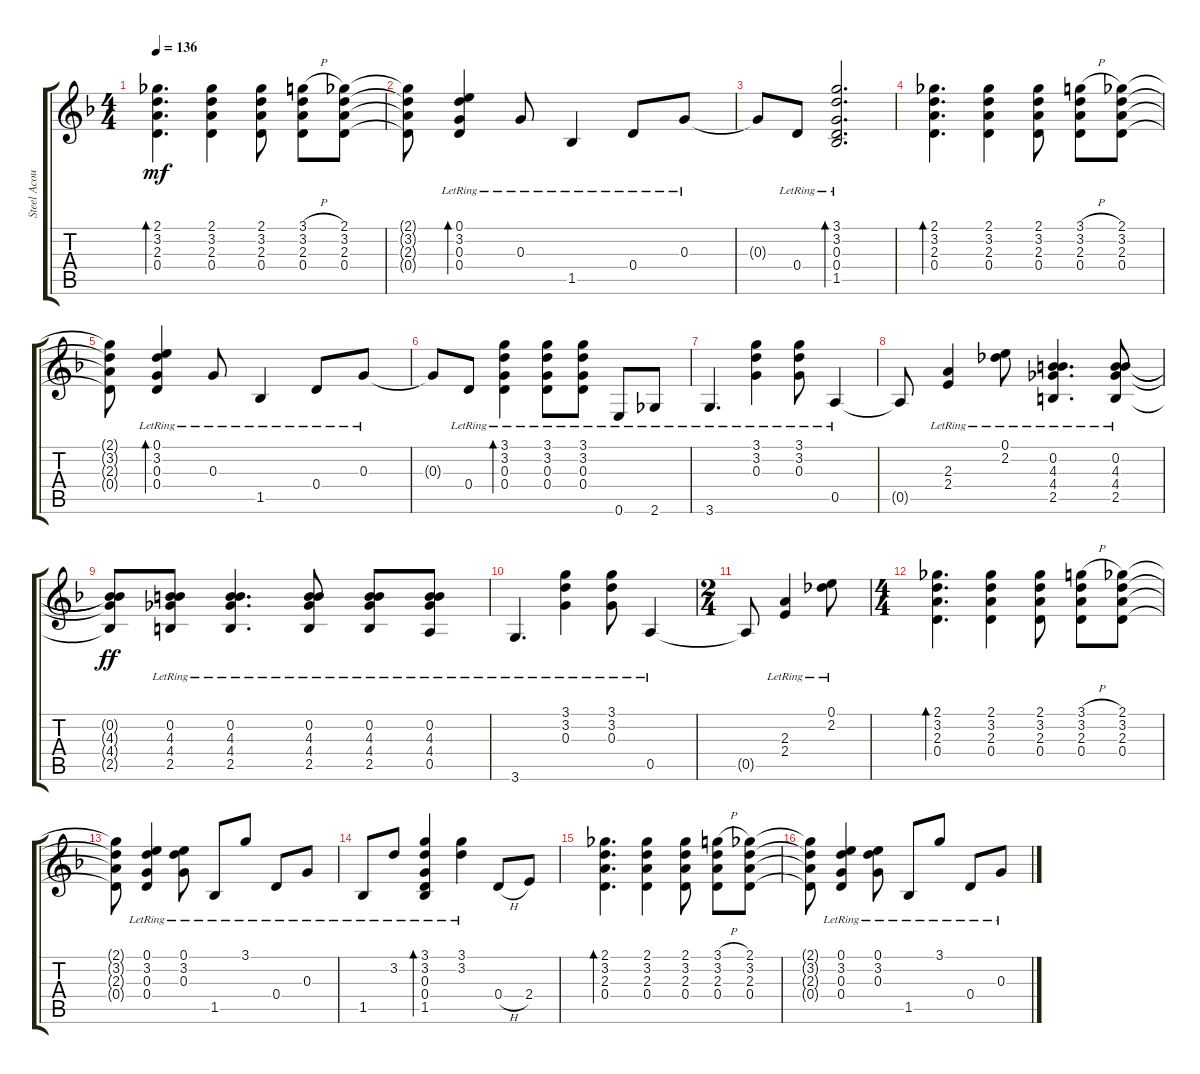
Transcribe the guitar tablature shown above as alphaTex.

\track ("Steel Acoustic II" "Steel Acou") {instrument acousticguitarsteel}
\staff {score tabs}
\tuning (E4 B3 G3 D3 A2 E2) {hide}
\ts (4 4)
\tempo 136
\clef g2
\ks f
(2.1 3.2 2.3 0.4).4{d bd 30 dy mf instrument acousticguitarsteel} (2.1 3.2 2.3 0.4).4 (2.1 3.2 2.3 0.4).8 (3.1{h} 3.2 2.3 0.4).8 (2.1 3.2 2.3 0.4).8 |
(2.1{t} 3.2{t} 2.3{t} 0.4{t}).8 (0.1{lr} 3.2{lr} 0.3{lr} 0.4{lr}).4{bd 30} 0.3{lr}.8 1.5{lr}.4 0.4{lr}.8 0.3{lr}.8 |
0.3{t}.8 0.4{lr}.8 (3.1{lr} 3.2{lr} 0.3{lr} 0.4{lr} 1.5{lr}).2{d bd 30} |
(2.1 3.2 2.3 0.4).4{d bd 30} (2.1 3.2 2.3 0.4).4 (2.1 3.2 2.3 0.4).8 (3.1{h} 3.2 2.3 0.4).8 (2.1 3.2 2.3 0.4).8 |
(2.1{t} 3.2{t} 2.3{t} 0.4{t}).8 (0.1{lr} 3.2{lr} 0.3{lr} 0.4{lr}).4{bd 30} 0.3{lr}.8 1.5{lr}.4 0.4{lr}.8 0.3{lr}.8 |
0.3{t}.8 0.4{lr}.8 (3.1{lr} 3.2{lr} 0.3{lr} 0.4{lr}).4{bd 30} (3.1{lr} 3.2{lr} 0.3{lr} 0.4{lr}).8 (3.1{lr} 3.2{lr} 0.3{lr} 0.4{lr}).8 0.6{lr}.8 2.6{lr}.8 |
3.6{lr}.4{d} (3.1{lr} 3.2{lr} 0.3{lr}).4 (3.1{lr} 3.2{lr} 0.3{lr}).8 0.5{lr}.4 |
0.5{t}.8 (2.3{lr} 2.4{lr}).4 (0.1{lr} 2.2{lr}).8 (0.2{lr} 4.3{lr} 4.4{lr} 2.5{lr}).4{d} (0.2{lr} 4.3{lr} 4.4{lr} 2.5{lr}).8 |
(0.2{t} 4.3{t} 4.4{t} 2.5{t}).8{dy ff} (0.2{lr} 4.3{lr} 4.4{lr} 2.5{lr}).8 (0.2{lr} 4.3{lr} 4.4{lr} 2.5{lr}).4{d} (0.2{lr} 4.3{lr} 4.4{lr} 2.5{lr}).8 (0.2{lr} 4.3{lr} 4.4{lr} 2.5{lr}).8 (0.2{lr} 4.3{lr} 4.4{lr} 0.5{lr}).8 |
3.6{lr}.4{d} (3.1{lr} 3.2{lr} 0.3{lr}).4 (3.1{lr} 3.2{lr} 0.3{lr}).8 0.5{lr}.4 |
\ts (2 4)
0.5{t}.8 (2.3{lr} 2.4{lr}).4 (0.1{lr} 2.2{lr}).8 |
\ts (4 4)
(2.1 3.2 2.3 0.4).4{d bd 30} (2.1 3.2 2.3 0.4).4 (2.1 3.2 2.3 0.4).8 (3.1{h} 3.2 2.3 0.4).8 (2.1 3.2 2.3 0.4).8 |
(2.1{t} 3.2{t} 2.3{t} 0.4{t}).8 (0.1{lr} 3.2{lr} 0.3{lr} 0.4{lr}).4 (0.1{lr} 3.2{lr} 0.3{lr}).8 1.5{lr}.8 3.1{lr}.8 0.4{lr}.8 0.3{lr}.8 |
1.5{lr}.8 3.2{lr}.8 (3.1{lr} 3.2{lr} 0.3{lr} 0.4{lr} 1.5{lr}).4{bd 30} (3.1{lr} 3.2{lr}).4 0.4{h}.8 2.4.8 |
(2.1 3.2 2.3 0.4).4{d bd 30} (2.1 3.2 2.3 0.4).4 (2.1 3.2 2.3 0.4).8 (3.1{h} 3.2 2.3 0.4).8 (2.1 3.2 2.3 0.4).8 |
(2.1{t} 3.2{t} 2.3{t} 0.4{t}).8 (0.1{lr} 3.2{lr} 0.3{lr} 0.4{lr}).4 (0.1{lr} 3.2{lr} 0.3{lr}).8 1.5{lr}.8 3.1{lr}.8 0.4{lr}.8 0.3{lr}.8
